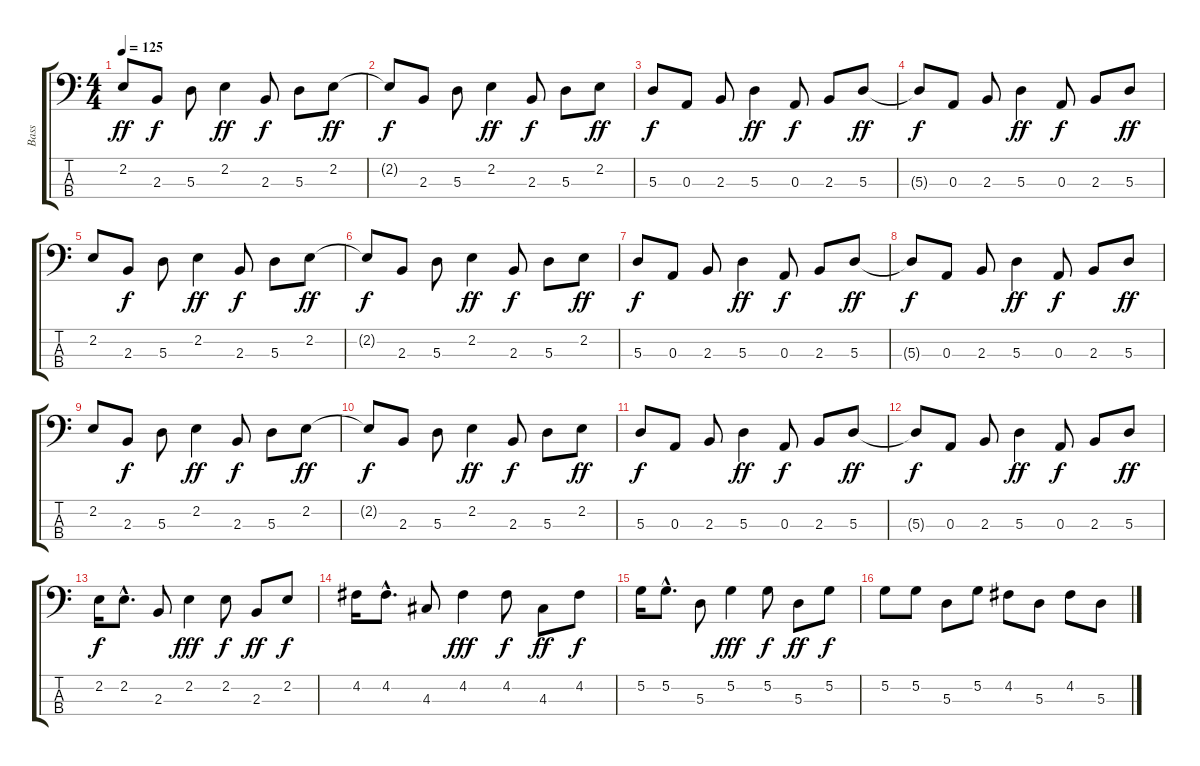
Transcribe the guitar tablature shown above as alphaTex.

\track ("Bass" "Bass") {instrument acousticbass}
\staff {score tabs}
\tuning (G2 D2 A1 E1) {hide}
\ts (4 4)
\tempo 125
\clef f4
\ks c
2.2.8{dy ff} 2.3.8{dy f} 5.3.8 2.2.4{dy ff} 2.3.8{dy f} 5.3.8 2.2.8{dy ff} |
2.2{t}.8{dy f} 2.3.8 5.3.8 2.2.4{dy ff} 2.3.8{dy f} 5.3.8 2.2.8{dy ff} |
5.3.8{dy f} 0.3.8 2.3.8 5.3.4{dy ff} 0.3.8{dy f} 2.3.8 5.3.8{dy ff} |
5.3{t}.8{dy f} 0.3.8 2.3.8 5.3.4{dy ff} 0.3.8{dy f} 2.3.8 5.3.8{dy ff} |
2.2.8 2.3.8{dy f} 5.3.8 2.2.4{dy ff} 2.3.8{dy f} 5.3.8 2.2.8{dy ff} |
2.2{t}.8{dy f} 2.3.8 5.3.8 2.2.4{dy ff} 2.3.8{dy f} 5.3.8 2.2.8{dy ff} |
5.3.8{dy f} 0.3.8 2.3.8 5.3.4{dy ff} 0.3.8{dy f} 2.3.8 5.3.8{dy ff} |
5.3{t}.8{dy f} 0.3.8 2.3.8 5.3.4{dy ff} 0.3.8{dy f} 2.3.8 5.3.8{dy ff} |
2.2.8 2.3.8{dy f} 5.3.8 2.2.4{dy ff} 2.3.8{dy f} 5.3.8 2.2.8{dy ff} |
2.2{t}.8{dy f} 2.3.8 5.3.8 2.2.4{dy ff} 2.3.8{dy f} 5.3.8 2.2.8{dy ff} |
5.3.8{dy f} 0.3.8 2.3.8 5.3.4{dy ff} 0.3.8{dy f} 2.3.8 5.3.8{dy ff} |
5.3{t}.8{dy f} 0.3.8 2.3.8 5.3.4{dy ff} 0.3.8{dy f} 2.3.8 5.3.8{dy ff} |
2.2.16{dy f} 2.2{hac}.8{d} 2.3.8 2.2.4{dy fff} 2.2.8{dy f} 2.3.8{dy ff} 2.2.8{dy f} |
4.2.16 4.2{hac}.8{d} 4.3.8 4.2.4{dy fff} 4.2.8{dy f} 4.3.8{dy ff} 4.2.8{dy f} |
5.2.16 5.2{hac}.8{d} 5.3.8 5.2.4{dy fff} 5.2.8{dy f} 5.3.8{dy ff} 5.2.8{dy f} |
5.2.8 5.2.8 5.3.8 5.2.8 4.2.8 5.3.8 4.2.8 5.3.8
